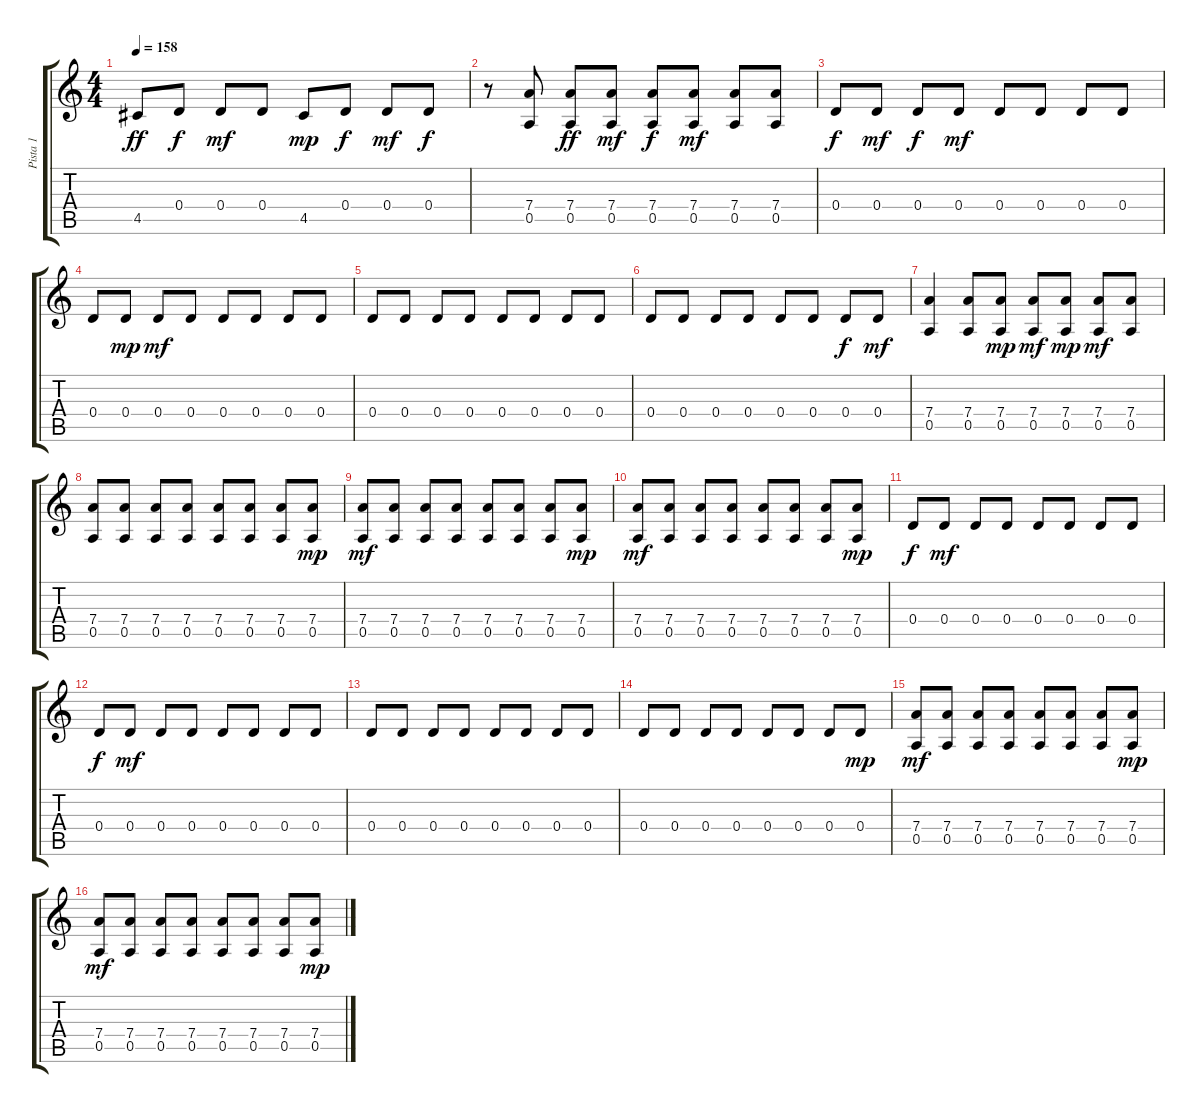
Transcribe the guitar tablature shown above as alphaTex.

\track ("Pista 1" "Pista 1") {instrument overdrivenguitar}
\staff {score tabs}
\tuning (E4 B3 G3 D3 A2 E2) {hide}
\ts (4 4)
\tempo 158
\clef g2
\ks c
4.5.8{dy ff} 0.4.8{dy f} 0.4.8{dy mf} 0.4.8 4.5.8{dy mp} 0.4.8{dy f} 0.4.8{dy mf} 0.4.8{dy f} |
r.8 (7.4 0.5).8 (7.4 0.5).8{dy ff} (7.4 0.5).8{dy mf} (7.4 0.5).8{dy f} (7.4 0.5).8{dy mf} (7.4 0.5).8 (7.4 0.5).8 |
0.4.8{dy f} 0.4.8{dy mf} 0.4.8{dy f} 0.4.8{dy mf} 0.4.8 0.4.8 0.4.8 0.4.8 |
0.4.8 0.4.8{dy mp} 0.4.8{dy mf} 0.4.8 0.4.8 0.4.8 0.4.8 0.4.8 |
0.4.8 0.4.8 0.4.8 0.4.8 0.4.8 0.4.8 0.4.8 0.4.8 |
0.4.8 0.4.8 0.4.8 0.4.8 0.4.8 0.4.8 0.4.8{dy f} 0.4.8{dy mf} |
(7.4 0.5).4 (7.4 0.5).8 (7.4 0.5).8{dy mp} (7.4 0.5).8{dy mf} (7.4 0.5).8{dy mp} (7.4 0.5).8{dy mf} (7.4 0.5).8 |
(7.4 0.5).8 (7.4 0.5).8 (7.4 0.5).8 (7.4 0.5).8 (7.4 0.5).8 (7.4 0.5).8 (7.4 0.5).8 (7.4 0.5).8{dy mp} |
(7.4 0.5).8{dy mf} (7.4 0.5).8 (7.4 0.5).8 (7.4 0.5).8 (7.4 0.5).8 (7.4 0.5).8 (7.4 0.5).8 (7.4 0.5).8{dy mp} |
(7.4 0.5).8{dy mf} (7.4 0.5).8 (7.4 0.5).8 (7.4 0.5).8 (7.4 0.5).8 (7.4 0.5).8 (7.4 0.5).8 (7.4 0.5).8{dy mp} |
0.4.8{dy f} 0.4.8{dy mf} 0.4.8 0.4.8 0.4.8 0.4.8 0.4.8 0.4.8 |
0.4.8{dy f} 0.4.8{dy mf} 0.4.8 0.4.8 0.4.8 0.4.8 0.4.8 0.4.8 |
0.4.8 0.4.8 0.4.8 0.4.8 0.4.8 0.4.8 0.4.8 0.4.8 |
0.4.8 0.4.8 0.4.8 0.4.8 0.4.8 0.4.8 0.4.8 0.4.8{dy mp} |
(7.4 0.5).8{dy mf} (7.4 0.5).8 (7.4 0.5).8 (7.4 0.5).8 (7.4 0.5).8 (7.4 0.5).8 (7.4 0.5).8 (7.4 0.5).8{dy mp} |
(7.4 0.5).8{dy mf} (7.4 0.5).8 (7.4 0.5).8 (7.4 0.5).8 (7.4 0.5).8 (7.4 0.5).8 (7.4 0.5).8 (7.4 0.5).8{dy mp}
